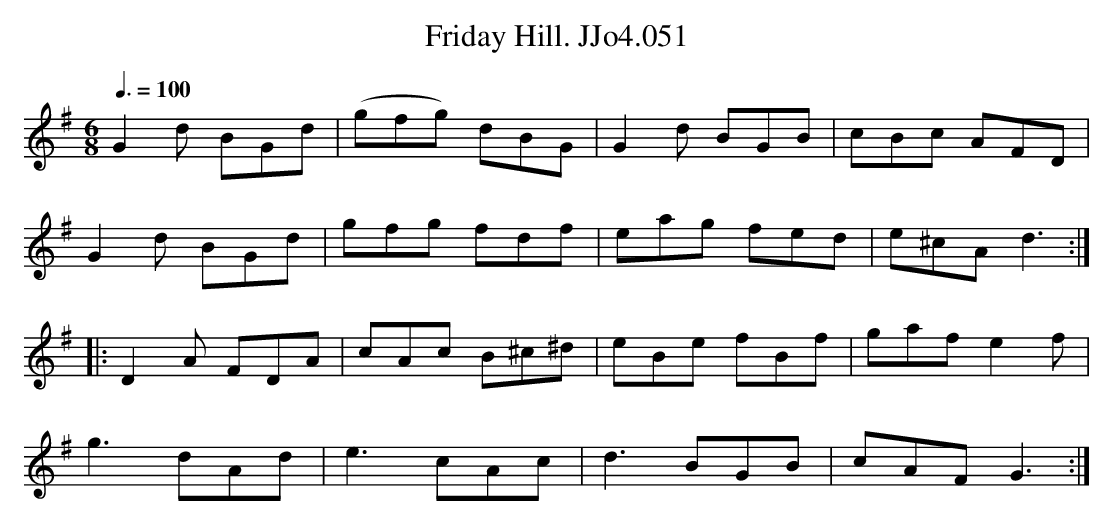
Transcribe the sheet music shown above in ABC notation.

X:1
T:Friday Hill. JJo4.051
M:6/8
L:1/8
Q:3/8=100
K:G
G2d BGd|(gfg) dBG|G2d BGB|cBc AFD|
G2 d BGd|gfg fdf|eag fed|e^cAd3:|
|:D2A FDA|cAc B^c^d|eBe fBf|gafe2f|
g3dAd|e3cAc|d3BGB|cAFG3:|
